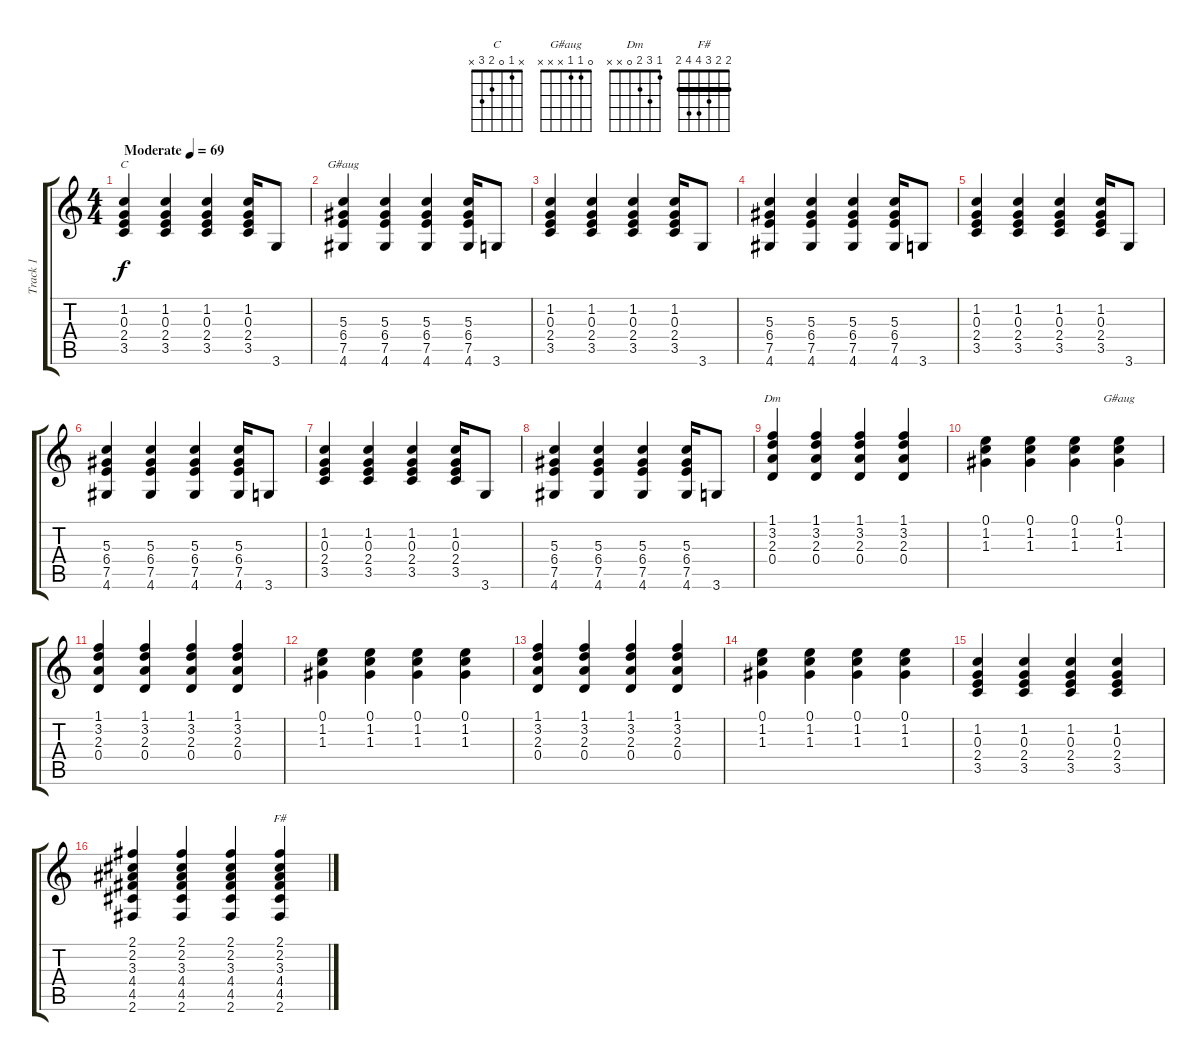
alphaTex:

\track ("Track 1" "Track 1") {instrument acousticguitarsteel}
\staff {score tabs}
\tuning (E4 B3 G3 D3 A2 E2) {hide}
\chord ("C" x 1 0 2 3 x)
\chord ("G#aug" x x 5 6 7 4) {firstfret 4}
\chord ("Dm" 1 3 2 0 x x)
\chord ("G#aug" 0 1 1 x x x)
\chord ("F#" 2 2 3 4 4 2) {barre 2}
\ts (4 4)
\tempo (69 "Moderate")
\clef g2
\ks c
(1.2 0.3 2.4 3.5).4{ch "C" dy f instrument acousticguitarsteel} (1.2 0.3 2.4 3.5).4 (1.2 0.3 2.4 3.5).4 (1.2 0.3 2.4 3.5).16 3.6.8 |
(5.3 6.4 7.5 4.6).4{ch "G#aug"} (5.3 6.4 7.5 4.6).4 (5.3 6.4 7.5 4.6).4 (5.3 6.4 7.5 4.6).16 3.6.8 |
(1.2 0.3 2.4 3.5).4 (1.2 0.3 2.4 3.5).4 (1.2 0.3 2.4 3.5).4 (1.2 0.3 2.4 3.5).16 3.6.8 |
(5.3 6.4 7.5 4.6).4 (5.3 6.4 7.5 4.6).4 (5.3 6.4 7.5 4.6).4 (5.3 6.4 7.5 4.6).16 3.6.8 |
(1.2 0.3 2.4 3.5).4 (1.2 0.3 2.4 3.5).4 (1.2 0.3 2.4 3.5).4 (1.2 0.3 2.4 3.5).16 3.6.8 |
(5.3 6.4 7.5 4.6).4 (5.3 6.4 7.5 4.6).4 (5.3 6.4 7.5 4.6).4 (5.3 6.4 7.5 4.6).16 3.6.8 |
(1.2 0.3 2.4 3.5).4 (1.2 0.3 2.4 3.5).4 (1.2 0.3 2.4 3.5).4 (1.2 0.3 2.4 3.5).16 3.6.8 |
(5.3 6.4 7.5 4.6).4 (5.3 6.4 7.5 4.6).4 (5.3 6.4 7.5 4.6).4 (5.3 6.4 7.5 4.6).16 3.6.8 |
(1.1 3.2 2.3 0.4).4{ch "Dm"} (1.1 3.2 2.3 0.4).4 (1.1 3.2 2.3 0.4).4 (1.1 3.2 2.3 0.4).4 |
(0.1 1.2 1.3).4 (0.1 1.2 1.3).4 (0.1 1.2 1.3).4 (0.1 1.2 1.3).4{ch "G#aug"} |
(1.1 3.2 2.3 0.4).4 (1.1 3.2 2.3 0.4).4 (1.1 3.2 2.3 0.4).4 (1.1 3.2 2.3 0.4).4 |
(0.1 1.2 1.3).4 (0.1 1.2 1.3).4 (0.1 1.2 1.3).4 (0.1 1.2 1.3).4 |
(1.1 3.2 2.3 0.4).4 (1.1 3.2 2.3 0.4).4 (1.1 3.2 2.3 0.4).4 (1.1 3.2 2.3 0.4).4 |
(0.1 1.2 1.3).4 (0.1 1.2 1.3).4 (0.1 1.2 1.3).4 (0.1 1.2 1.3).4 |
(1.2 0.3 2.4 3.5).4 (1.2 0.3 2.4 3.5).4 (1.2 0.3 2.4 3.5).4 (1.2 0.3 2.4 3.5).4 |
(2.1 2.2 3.3 4.4 4.5 2.6).4 (2.1 2.2 3.3 4.4 4.5 2.6).4 (2.1 2.2 3.3 4.4 4.5 2.6).4 (2.1 2.2 3.3 4.4 4.5 2.6).4{ch "F#"}
